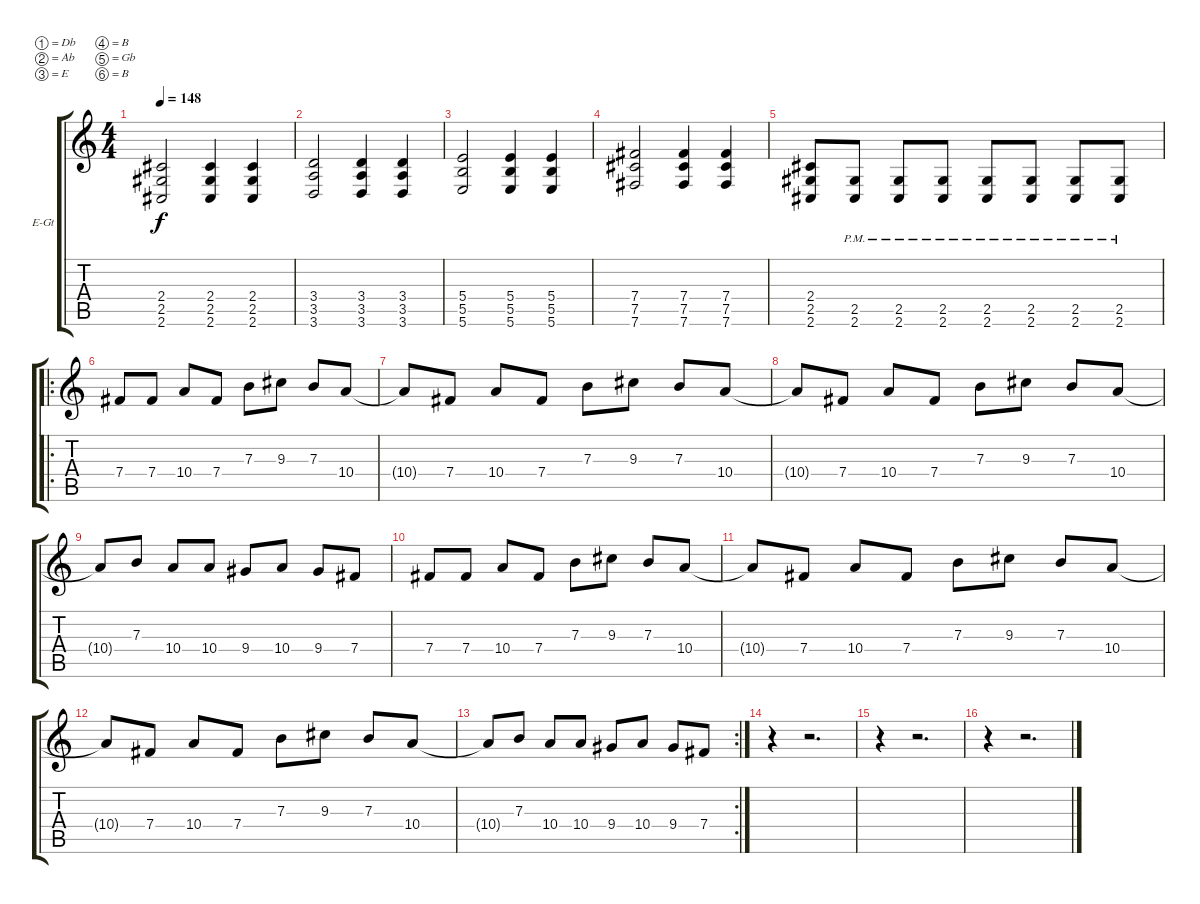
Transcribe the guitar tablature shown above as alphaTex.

\bracketExtendMode groupsimilarinstruments
\firstSystemTrackNameOrientation horizontal
\otherSystemsTrackNameOrientation horizontal
\track ("Electric Guitar" "E-Gt") {instrument distortionguitar}
\staff {score tabs}
\tuning (Db4 Ab3 E3 B2 Gb2 B1)
\ts (4 4)
\tempo 148
\clef g2
\ks c
(2.4 2.5 2.6).2{dy f} (2.4 2.5 2.6).4 (2.4 2.5 2.6).4 |
(3.4 3.5 3.6).2 (3.4 3.5 3.6).4 (3.4 3.5 3.6).4 |
(5.4 5.5 5.6).2 (5.4 5.5 5.6).4 (5.4 5.5 5.6).4 |
(7.4 7.5 7.6).2 (7.4 7.5 7.6).4 (7.4 7.5 7.6).4 |
(2.4 2.5 2.6).8 (2.5{pm} 2.6{pm}).8 (2.5{pm} 2.6{pm}).8 (2.5{pm} 2.6{pm}).8 (2.5{pm} 2.6{pm}).8 (2.5{pm} 2.6{pm}).8 (2.5{pm} 2.6{pm}).8 (2.5{pm} 2.6{pm}).8 |
\ro
7.4.8 7.4.8 10.4.8 7.4.8 7.3.8 9.3.8 7.3.8 10.4.8 |
10.4{t}.8 7.4.8 10.4.8 7.4.8 7.3.8 9.3.8 7.3.8 10.4.8 |
10.4{t}.8 7.4.8 10.4.8 7.4.8 7.3.8 9.3.8 7.3.8 10.4.8 |
10.4{t}.8 7.3.8 10.4.8 10.4.8 9.4.8 10.4.8 9.4.8 7.4.8 |
7.4.8 7.4.8 10.4.8 7.4.8 7.3.8 9.3.8 7.3.8 10.4.8 |
10.4{t}.8 7.4.8 10.4.8 7.4.8 7.3.8 9.3.8 7.3.8 10.4.8 |
10.4{t}.8 7.4.8 10.4.8 7.4.8 7.3.8 9.3.8 7.3.8 10.4.8 |
\rc 2
10.4{t}.8 7.3.8 10.4.8 10.4.8 9.4.8 10.4.8 9.4.8 7.4.8 |
r.4 r.2{d} |
r.4 r.2{d} |
r.4 r.2{d}
